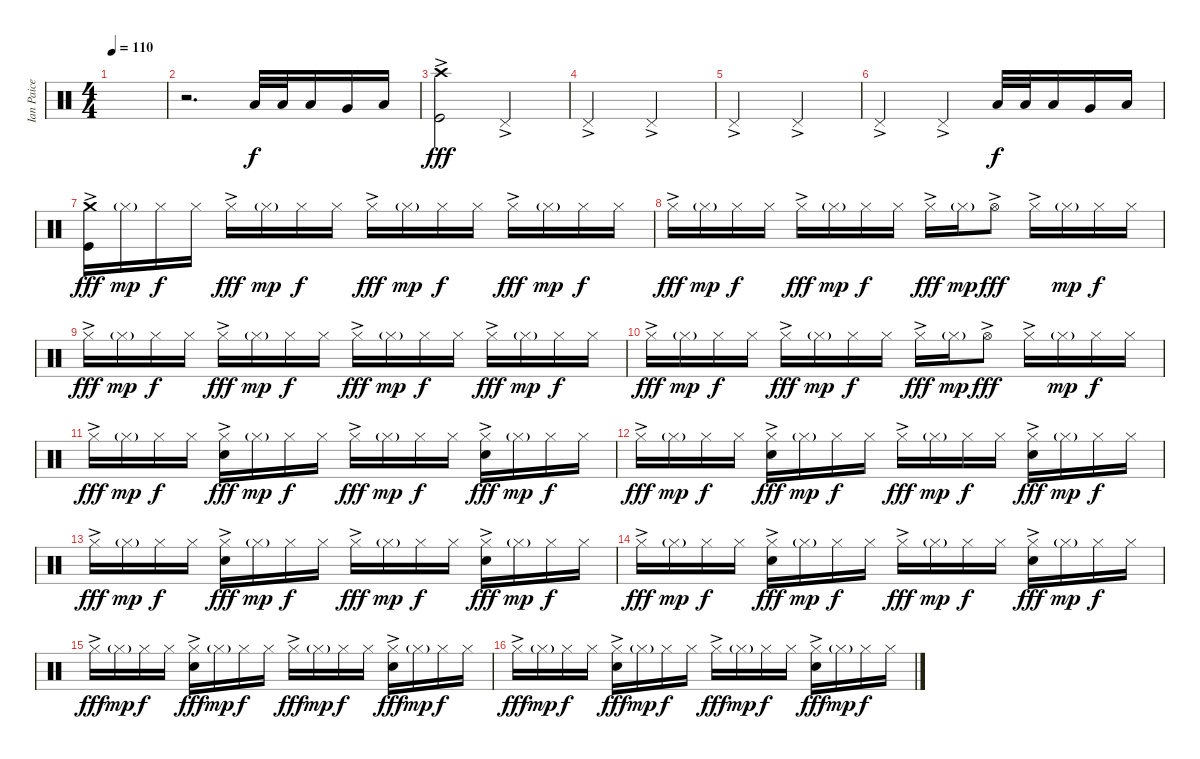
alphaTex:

\track ("Ian Paice" "Ian Paice") {instrument percussion}
\staff {score}
\articulation defaults
\ts (4 4)
\tempo 110
\clef neutral
\ks c
|
r.2{d} "Low Tom (hit)".32 "Low Tom (hit)".32 "Low Tom (hit)".16 "Very Low Tom (hit)".16 "Low Floor Tom (hit)".16 |
("Crash high (hit)" "Kick (hit)"{ac}).2{dy fff} "Pedal Hi-Hat (hit)"{ac}.2 |
"Pedal Hi-Hat (hit)"{ac}.2 "Pedal Hi-Hat (hit)"{ac}.2 |
"Pedal Hi-Hat (hit)"{ac}.2 "Pedal Hi-Hat (hit)"{ac}.2 |
"Pedal Hi-Hat (hit)"{ac}.2 "Pedal Hi-Hat (hit)"{ac}.4 "Low Tom (hit)".32{dy f} "Low Tom (hit)".32 "Low Tom (hit)".16 "Very Low Tom (hit)".16 "Low Floor Tom (hit)".16 |
("Crash medium (hit)"{ac} "Kick (hit)").16{dy fff} "Hi-Hat (closed)"{g}.16{dy mp} "Hi-Hat (closed)".16{dy f} "Hi-Hat (closed)".16 "Hi-Hat (closed)"{ac}.16{dy fff} "Hi-Hat (closed)"{g}.16{dy mp} "Hi-Hat (closed)".16{dy f} "Hi-Hat (closed)".16 "Hi-Hat (closed)"{ac}.16{dy fff} "Hi-Hat (closed)"{g}.16{dy mp} "Hi-Hat (closed)".16{dy f} "Hi-Hat (closed)".16 "Hi-Hat (closed)"{ac}.16{dy fff} "Hi-Hat (closed)"{g}.16{dy mp} "Hi-Hat (closed)".16{dy f} "Hi-Hat (closed)".16 |
"Hi-Hat (closed)"{ac}.16{dy fff} "Hi-Hat (closed)"{g}.16{dy mp} "Hi-Hat (closed)".16{dy f} "Hi-Hat (closed)".16 "Hi-Hat (closed)"{ac}.16{dy fff} "Hi-Hat (closed)"{g}.16{dy mp} "Hi-Hat (closed)".16{dy f} "Hi-Hat (closed)".16 "Hi-Hat (closed)"{ac}.16{dy fff} "Hi-Hat (closed)"{g}.16{dy mp} "Hi-Hat (open)"{ac}.8{dy fff} "Hi-Hat (closed)"{ac}.16 "Hi-Hat (closed)"{g}.16{dy mp} "Hi-Hat (closed)".16{dy f} "Hi-Hat (closed)".16 |
"Hi-Hat (closed)"{ac}.16{dy fff} "Hi-Hat (closed)"{g}.16{dy mp} "Hi-Hat (closed)".16{dy f} "Hi-Hat (closed)".16 "Hi-Hat (closed)"{ac}.16{dy fff} "Hi-Hat (closed)"{g}.16{dy mp} "Hi-Hat (closed)".16{dy f} "Hi-Hat (closed)".16 "Hi-Hat (closed)"{ac}.16{dy fff} "Hi-Hat (closed)"{g}.16{dy mp} "Hi-Hat (closed)".16{dy f} "Hi-Hat (closed)".16 "Hi-Hat (closed)"{ac}.16{dy fff} "Hi-Hat (closed)"{g}.16{dy mp} "Hi-Hat (closed)".16{dy f} "Hi-Hat (closed)".16 |
"Hi-Hat (closed)"{ac}.16{dy fff} "Hi-Hat (closed)"{g}.16{dy mp} "Hi-Hat (closed)".16{dy f} "Hi-Hat (closed)".16 "Hi-Hat (closed)"{ac}.16{dy fff} "Hi-Hat (closed)"{g}.16{dy mp} "Hi-Hat (closed)".16{dy f} "Hi-Hat (closed)".16 "Hi-Hat (closed)"{ac}.16{dy fff} "Hi-Hat (closed)"{g}.16{dy mp} "Hi-Hat (open)"{ac}.8{dy fff} "Hi-Hat (closed)"{ac}.16 "Hi-Hat (closed)"{g}.16{dy mp} "Hi-Hat (closed)".16{dy f} "Hi-Hat (closed)".16 |
"Hi-Hat (closed)"{ac}.16{dy fff} "Hi-Hat (closed)"{g}.16{dy mp} "Hi-Hat (closed)".16{dy f} "Hi-Hat (closed)".16 ("Hi-Hat (closed)"{ac} "Electric Snare (hit)").16{dy fff} "Hi-Hat (closed)"{g}.16{dy mp} "Hi-Hat (closed)".16{dy f} "Hi-Hat (closed)".16 "Hi-Hat (closed)"{ac}.16{dy fff} "Hi-Hat (closed)"{g}.16{dy mp} "Hi-Hat (closed)".16{dy f} "Hi-Hat (closed)".16 ("Hi-Hat (closed)"{ac} "Electric Snare (hit)").16{dy fff} "Hi-Hat (closed)"{g}.16{dy mp} "Hi-Hat (closed)".16{dy f} "Hi-Hat (closed)".16 |
"Hi-Hat (closed)"{ac}.16{dy fff} "Hi-Hat (closed)"{g}.16{dy mp} "Hi-Hat (closed)".16{dy f} "Hi-Hat (closed)".16 ("Hi-Hat (closed)"{ac} "Electric Snare (hit)").16{dy fff} "Hi-Hat (closed)"{g}.16{dy mp} "Hi-Hat (closed)".16{dy f} "Hi-Hat (closed)".16 "Hi-Hat (closed)"{ac}.16{dy fff} "Hi-Hat (closed)"{g}.16{dy mp} "Hi-Hat (closed)".16{dy f} "Hi-Hat (closed)".16 ("Hi-Hat (closed)"{ac} "Electric Snare (hit)").16{dy fff} "Hi-Hat (closed)"{g}.16{dy mp} "Hi-Hat (closed)".16{dy f} "Hi-Hat (closed)".16 |
"Hi-Hat (closed)"{ac}.16{dy fff} "Hi-Hat (closed)"{g}.16{dy mp} "Hi-Hat (closed)".16{dy f} "Hi-Hat (closed)".16 ("Hi-Hat (closed)"{ac} "Electric Snare (hit)").16{dy fff} "Hi-Hat (closed)"{g}.16{dy mp} "Hi-Hat (closed)".16{dy f} "Hi-Hat (closed)".16 "Hi-Hat (closed)"{ac}.16{dy fff} "Hi-Hat (closed)"{g}.16{dy mp} "Hi-Hat (closed)".16{dy f} "Hi-Hat (closed)".16 ("Hi-Hat (closed)"{ac} "Electric Snare (hit)").16{dy fff} "Hi-Hat (closed)"{g}.16{dy mp} "Hi-Hat (closed)".16{dy f} "Hi-Hat (closed)".16 |
"Hi-Hat (closed)"{ac}.16{dy fff} "Hi-Hat (closed)"{g}.16{dy mp} "Hi-Hat (closed)".16{dy f} "Hi-Hat (closed)".16 ("Hi-Hat (closed)"{ac} "Electric Snare (hit)").16{dy fff} "Hi-Hat (closed)"{g}.16{dy mp} "Hi-Hat (closed)".16{dy f} "Hi-Hat (closed)".16 "Hi-Hat (closed)"{ac}.16{dy fff} "Hi-Hat (closed)"{g}.16{dy mp} "Hi-Hat (closed)".16{dy f} "Hi-Hat (closed)".16 ("Hi-Hat (closed)"{ac} "Electric Snare (hit)").16{dy fff} "Hi-Hat (closed)"{g}.16{dy mp} "Hi-Hat (closed)".16{dy f} "Hi-Hat (closed)".16 |
"Hi-Hat (closed)"{ac}.16{dy fff} "Hi-Hat (closed)"{g}.16{dy mp} "Hi-Hat (closed)".16{dy f} "Hi-Hat (closed)".16 ("Hi-Hat (closed)"{ac} "Electric Snare (hit)").16{dy fff} "Hi-Hat (closed)"{g}.16{dy mp} "Hi-Hat (closed)".16{dy f} "Hi-Hat (closed)".16 "Hi-Hat (closed)"{ac}.16{dy fff} "Hi-Hat (closed)"{g}.16{dy mp} "Hi-Hat (closed)".16{dy f} "Hi-Hat (closed)".16 ("Hi-Hat (closed)"{ac} "Electric Snare (hit)").16{dy fff} "Hi-Hat (closed)"{g}.16{dy mp} "Hi-Hat (closed)".16{dy f} "Hi-Hat (closed)".16 |
"Hi-Hat (closed)"{ac}.16{dy fff} "Hi-Hat (closed)"{g}.16{dy mp} "Hi-Hat (closed)".16{dy f} "Hi-Hat (closed)".16 ("Hi-Hat (closed)"{ac} "Electric Snare (hit)").16{dy fff} "Hi-Hat (closed)"{g}.16{dy mp} "Hi-Hat (closed)".16{dy f} "Hi-Hat (closed)".16 "Hi-Hat (closed)"{ac}.16{dy fff} "Hi-Hat (closed)"{g}.16{dy mp} "Hi-Hat (closed)".16{dy f} "Hi-Hat (closed)".16 ("Hi-Hat (closed)"{ac} "Electric Snare (hit)").16{dy fff} "Hi-Hat (closed)"{g}.16{dy mp} "Hi-Hat (closed)".16{dy f} "Hi-Hat (closed)".16
